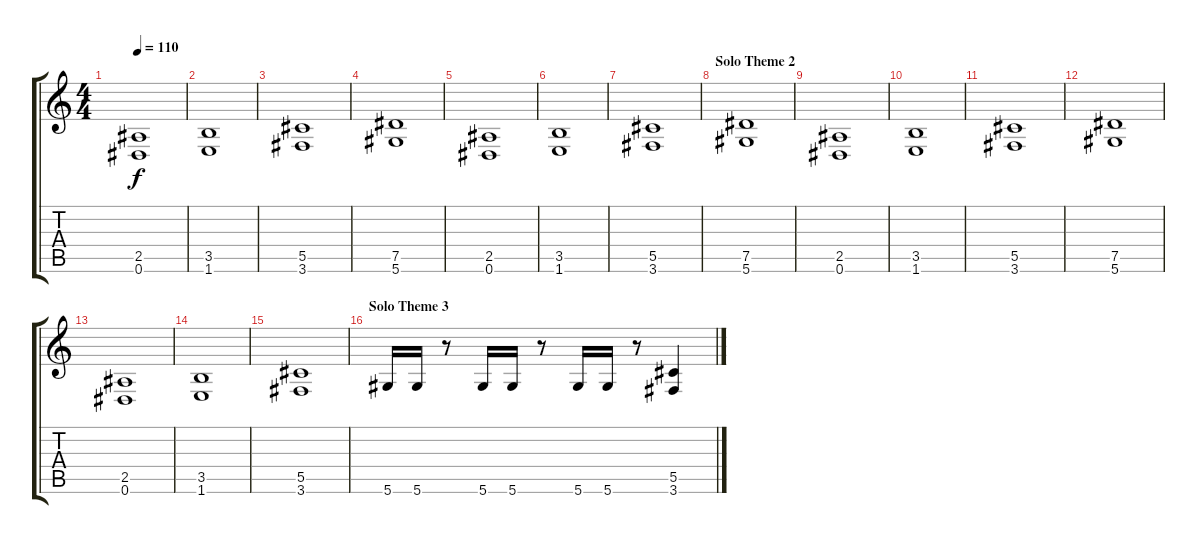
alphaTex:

\track "" {instrument distortionguitar}
\staff {score tabs}
\tuning (Eb4 Bb3 Gb3 Db3 Ab2 Eb2) {hide}
\ts (4 4)
\tempo 110
\clef g2
\ks c
(2.5 0.6).1{dy f} |
(3.5 1.6).1 |
(5.5 3.6).1 |
(7.5 5.6).1 |
(2.5 0.6).1 |
(3.5 1.6).1 |
(5.5 3.6).1 |
\section ("" "Solo Theme 2")
(7.5 5.6).1 |
(2.5 0.6).1 |
(3.5 1.6).1 |
(5.5 3.6).1 |
(7.5 5.6).1 |
(2.5 0.6).1 |
(3.5 1.6).1 |
(5.5 3.6).1 |
\section ("" "Solo Theme 3")
5.6.16 5.6.16 r.8 5.6.16 5.6.16 r.8 5.6.16 5.6.16 r.8 (5.5 3.6).4
